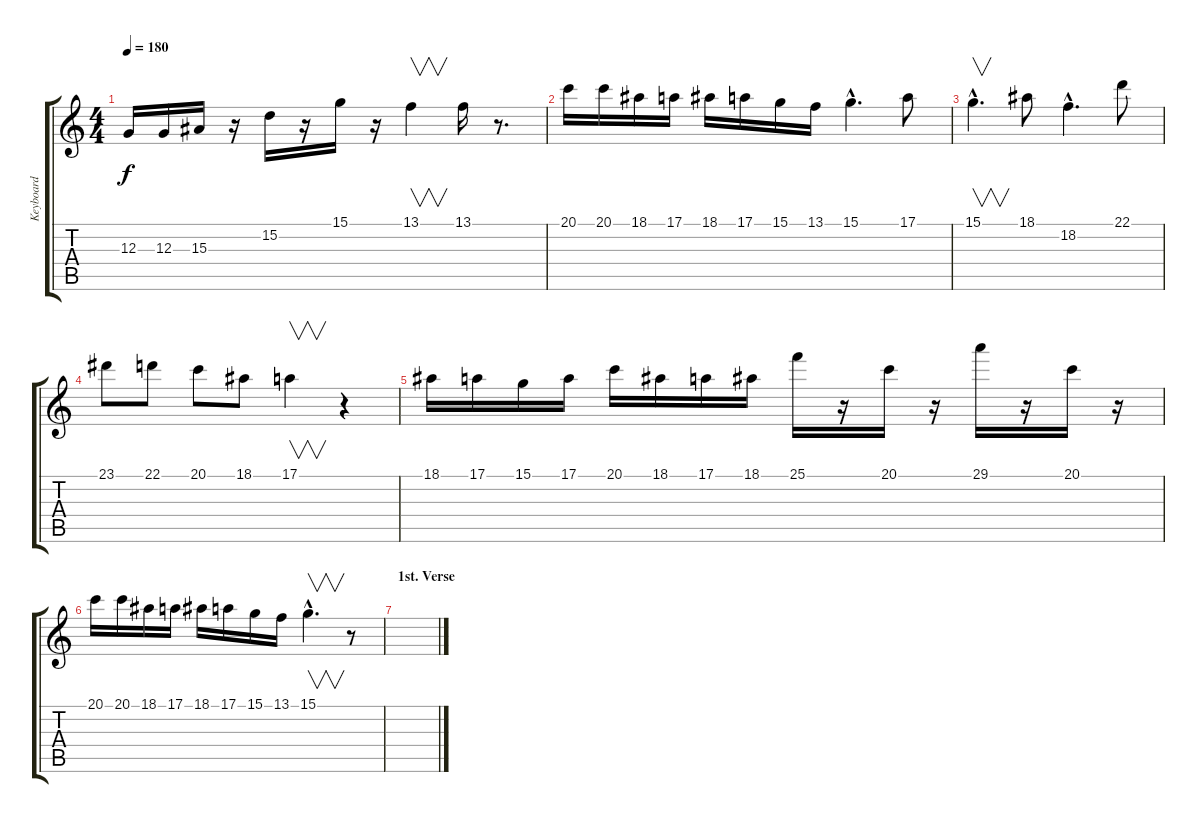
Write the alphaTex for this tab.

\track ("Keyboard" "Keyboard") {instrument violin}
\staff {score tabs}
\tuning (E4 B3 G3 D3 A2 E2) {hide}
\ts (4 4)
\tempo 180
\clef g2
\ks c
12.3.16{dy f} 12.3.16 15.3.16 r.16 15.2.16 r.16 15.1.16 r.16 13.1.4{v} 13.1.16 r.8{d} |
20.1.16 20.1.16 18.1.16 17.1.16 18.1.16 17.1.16 15.1.16 13.1.16 15.1{hac}.4{d} 17.1.8 |
15.1{hac}.4{v d} 18.1.8 18.2{hac}.4{d} 22.1.8 |
23.1.8 22.1.8 20.1.8 18.1.8 17.1.4{v} r.4 |
18.1.16 17.1.16 15.1.16 17.1.16 20.1.16 18.1.16 17.1.16 18.1.16 25.1.16 r.16 20.1.16 r.16 29.1.16 r.16 20.1.16 r.16 |
20.1.16 20.1.16 18.1.16 17.1.16 18.1.16 17.1.16 15.1.16 13.1.16 15.1{hac}.4{v d} r.8 |
\section ("" "1st. Verse")
